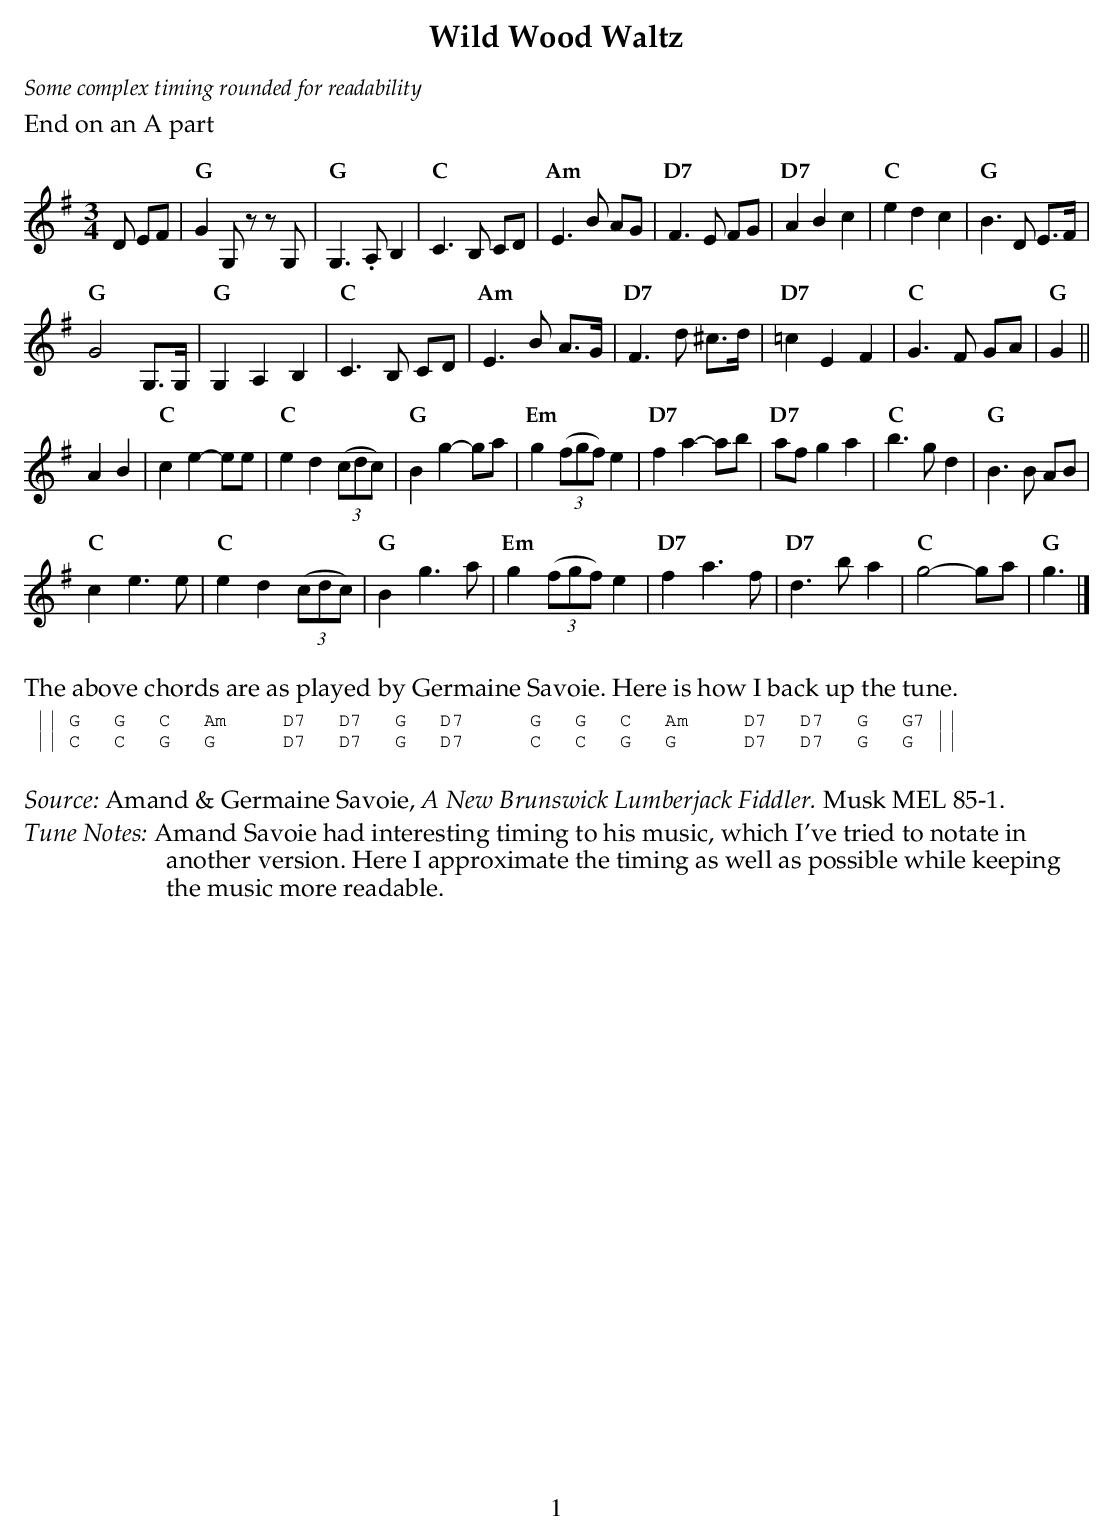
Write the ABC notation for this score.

X:1
T:Wild Wood Waltz
U:s = !slide!
U:t = !trill!
M:3/4
L:1/8
K:G
%%textfont Palatino-Italic 14
%%text Some complex timing rounded for readability
%%textfont Palatino-Roman 16
%%text End on an A part
%%vskip 10
D EF |\
"G" G2 G,z z G, | "G" G,2>.A,2 B,2 | "C" C2>B,2 CD | "Am" E2>B2 AG |\
"D7" F2>E2 FG | "D7" A2 B2 c2 | "C" e2 d2 c2 | "G" B2>D2 E>F |
"G" G4 G,>G, | "G" G,2 A,2 B,2 | "C" C2>B,2 CD | "Am" E2>B2 A>G |\
"D7" F2>d2 ^c>d | "D7" =c2 E2 F2 | "C" G2>F2 GA | "G" G2 ||
A2 B2 |\
"C" c2 e2-ee | "C" e2 d2 ((3cdc) | "G" B2 g2-ga | "Em" g2 ((3fgf) e2 |\
"D7" f2 a2-ab | "D7" af g2 a2 | "C" b2>g2 d2 | "G" B2> B2 AB |
"C" c2 e2>e2 | "C" e2 d2 ((3cdc) | "G" B2 g2>a2 | "Em" g2 ((3fgf) e2 |\
"D7" f2 a2>f2 | "D7" d2>b2 a2 | "C" g4-ga | "G" g3 |]
